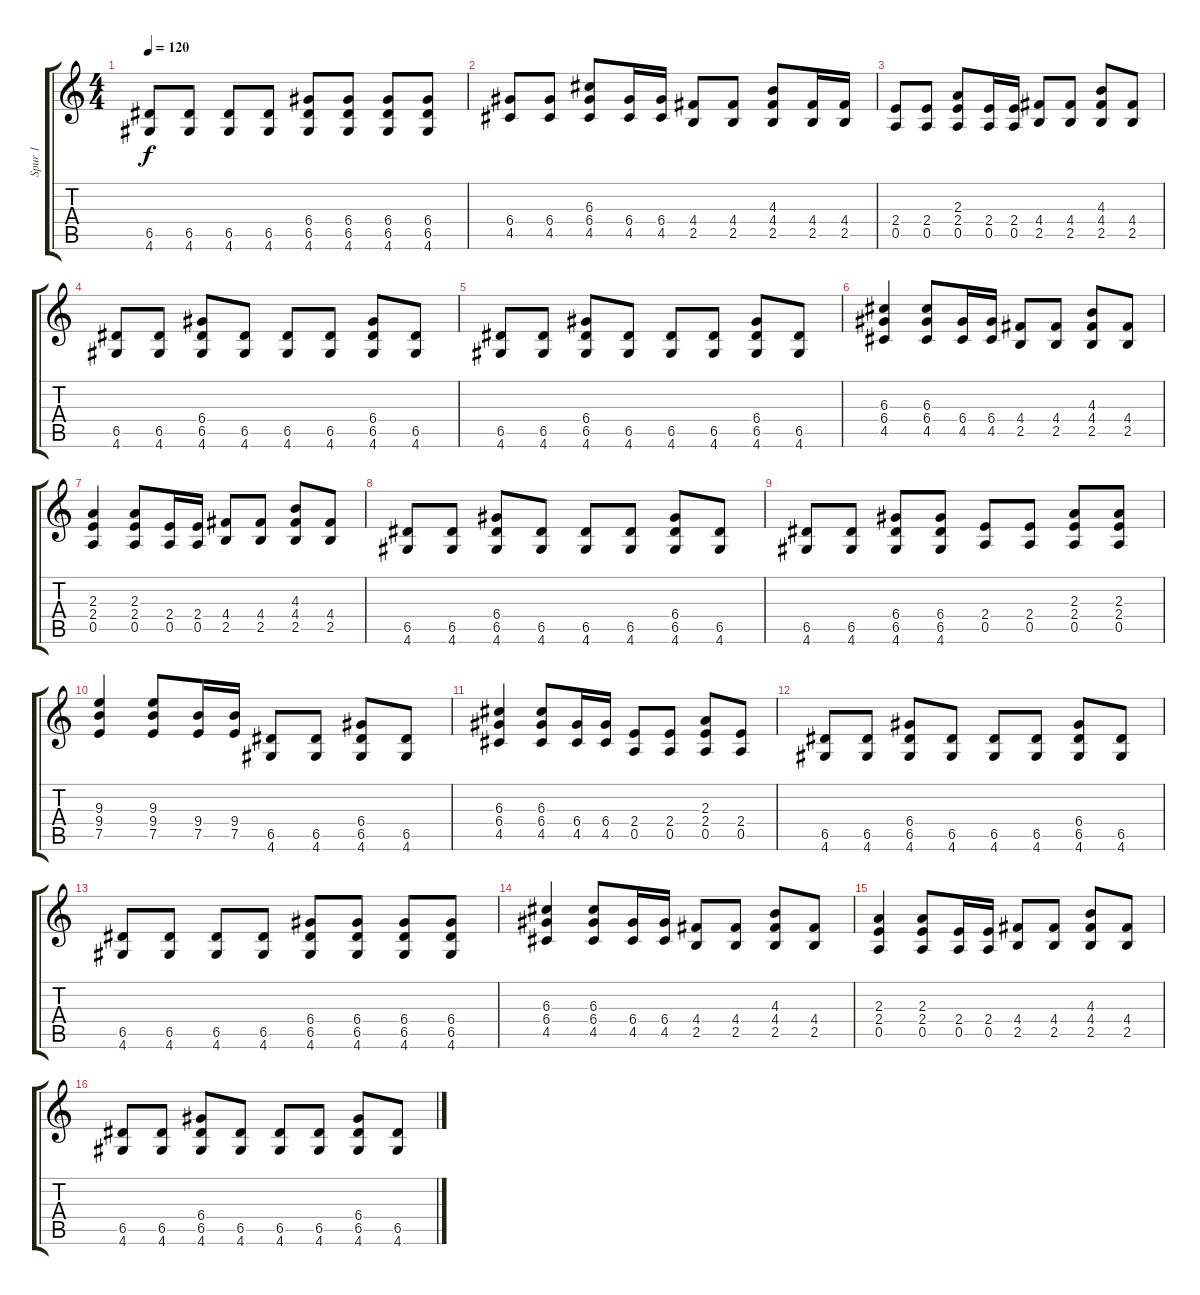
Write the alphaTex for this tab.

\track ("Spur 1" "Spur 1") {instrument overdrivenguitar}
\staff {score tabs}
\tuning (E4 B3 G3 D3 A2 E2) {hide}
\ts (4 4)
\tempo 120
\clef g2
\ks c
(6.5 4.6).8{dy f} (6.5 4.6).8 (6.5 4.6).8 (6.5 4.6).8 (6.4 6.5 4.6).8 (6.4 6.5 4.6).8 (6.4 6.5 4.6).8 (6.4 6.5 4.6).8 |
(6.4 4.5).8 (6.4 4.5).8 (6.3 6.4 4.5).8 (6.4 4.5).16 (6.4 4.5).16 (4.4 2.5).8 (4.4 2.5).8 (4.3 4.4 2.5).8 (4.4 2.5).16 (4.4 2.5).16 |
(2.4 0.5).8 (2.4 0.5).8 (2.3 2.4 0.5).8 (2.4 0.5).16 (2.4 0.5).16 (4.4 2.5).8 (4.4 2.5).8 (4.3 4.4 2.5).8 (4.4 2.5).8 |
(6.5 4.6).8 (6.5 4.6).8 (6.4 6.5 4.6).8 (6.5 4.6).8 (6.5 4.6).8 (6.5 4.6).8 (6.4 6.5 4.6).8 (6.5 4.6).8 |
(6.5 4.6).8 (6.5 4.6).8 (6.4 6.5 4.6).8 (6.5 4.6).8 (6.5 4.6).8 (6.5 4.6).8 (6.4 6.5 4.6).8 (6.5 4.6).8 |
(6.3 6.4 4.5).4 (6.3 6.4 4.5).8 (6.4 4.5).16 (6.4 4.5).16 (4.4 2.5).8 (4.4 2.5).8 (4.3 4.4 2.5).8 (4.4 2.5).8 |
(2.3 2.4 0.5).4 (2.3 2.4 0.5).8 (2.4 0.5).16 (2.4 0.5).16 (4.4 2.5).8 (4.4 2.5).8 (4.3 4.4 2.5).8 (4.4 2.5).8 |
(6.5 4.6).8 (6.5 4.6).8 (6.4 6.5 4.6).8 (6.5 4.6).8 (6.5 4.6).8 (6.5 4.6).8 (6.4 6.5 4.6).8 (6.5 4.6).8 |
(6.5 4.6).8 (6.5 4.6).8 (6.4 6.5 4.6).8 (6.4 6.5 4.6).8 (2.4 0.5).8 (2.4 0.5).8 (2.3 2.4 0.5).8 (2.3 2.4 0.5).8 |
(9.3 9.4 7.5).4 (9.3 9.4 7.5).8 (9.4 7.5).16 (9.4 7.5).16 (6.5 4.6).8 (6.5 4.6).8 (6.4 6.5 4.6).8 (6.5 4.6).8 |
(6.3 6.4 4.5).4 (6.3 6.4 4.5).8 (6.4 4.5).16 (6.4 4.5).16 (2.4 0.5).8 (2.4 0.5).8 (2.3 2.4 0.5).8 (2.4 0.5).8 |
(6.5 4.6).8 (6.5 4.6).8 (6.4 6.5 4.6).8 (6.5 4.6).8 (6.5 4.6).8 (6.5 4.6).8 (6.4 6.5 4.6).8 (6.5 4.6).8 |
(6.5 4.6).8 (6.5 4.6).8 (6.5 4.6).8 (6.5 4.6).8 (6.4 6.5 4.6).8 (6.4 6.5 4.6).8 (6.4 6.5 4.6).8 (6.4 6.5 4.6).8 |
(6.3 6.4 4.5).4 (6.3 6.4 4.5).8 (6.4 4.5).16 (6.4 4.5).16 (4.4 2.5).8 (4.4 2.5).8 (4.3 4.4 2.5).8 (4.4 2.5).8 |
(2.3 2.4 0.5).4 (2.3 2.4 0.5).8 (2.4 0.5).16 (2.4 0.5).16 (4.4 2.5).8 (4.4 2.5).8 (4.3 4.4 2.5).8 (4.4 2.5).8 |
(6.5 4.6).8 (6.5 4.6).8 (6.4 6.5 4.6).8 (6.5 4.6).8 (6.5 4.6).8 (6.5 4.6).8 (6.4 6.5 4.6).8 (6.5 4.6).8
